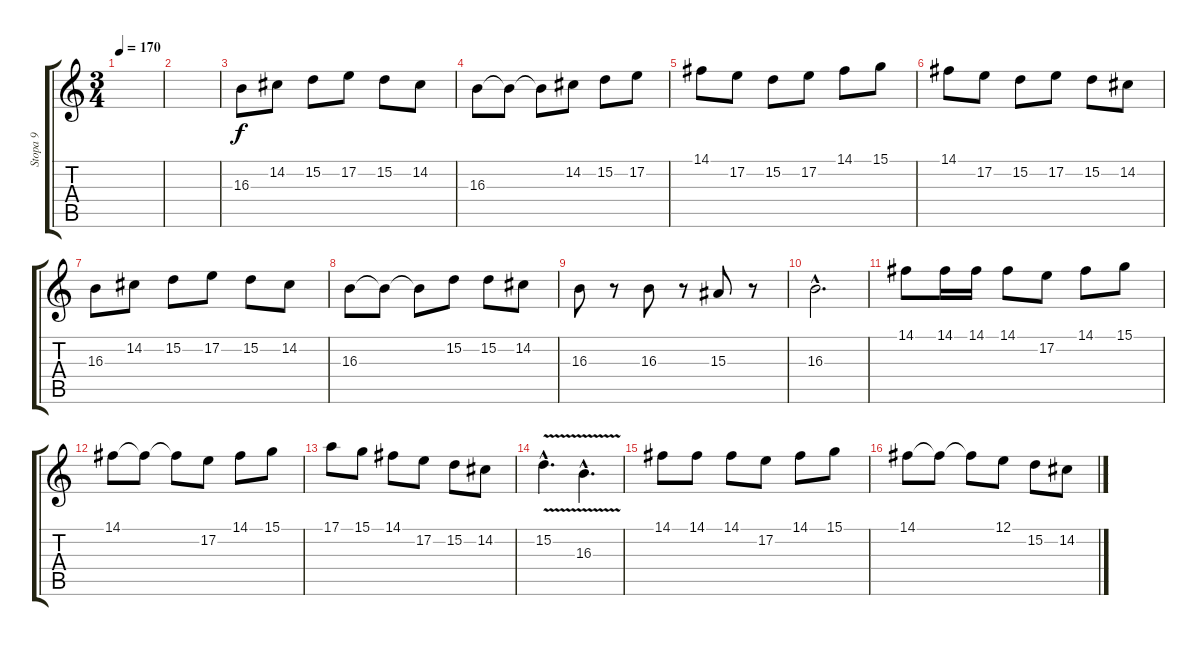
\track ("Stopa 9" "Stopa 9") {instrument stringensemble1}
\staff {score tabs}
\tuning (E4 B3 G3 D3 A2 E2) {hide}
\ts (3 4)
\tempo 170
\clef g2
\ks c
|
|
16.3.8 14.2.8 15.2.8 17.2.8 15.2.8 14.2.8 |
16.3.8 16.3{t}.8 16.3{t}.8 14.2.8 15.2.8 17.2.8 |
14.1.8 17.2.8 15.2.8 17.2.8 14.1.8 15.1.8 |
14.1.8 17.2.8 15.2.8 17.2.8 15.2.8 14.2.8 |
16.3.8 14.2.8 15.2.8 17.2.8 15.2.8 14.2.8 |
16.3.8 16.3{t}.8 16.3{t}.8 15.2.8 15.2.8 14.2.8 |
16.3.8 r.8 16.3.8 r.8 15.3.8 r.8 |
16.3{hac}.2{d} |
14.1.8 14.1.16 14.1.16 14.1.8 17.2.8 14.1.8 15.1.8 |
14.1.8 14.1{t}.8 14.1{t}.8 17.2.8 14.1.8 15.1.8 |
17.1.8 15.1.8 14.1.8 17.2.8 15.2.8 14.2.8 |
15.2{v hac}.4{d} 16.3{v hac}.4{d} |
14.1.8 14.1.8 14.1.8 17.2.8 14.1.8 15.1.8 |
14.1.8 14.1{t}.8 14.1{t}.8 12.1.8 15.2.8 14.2.8
